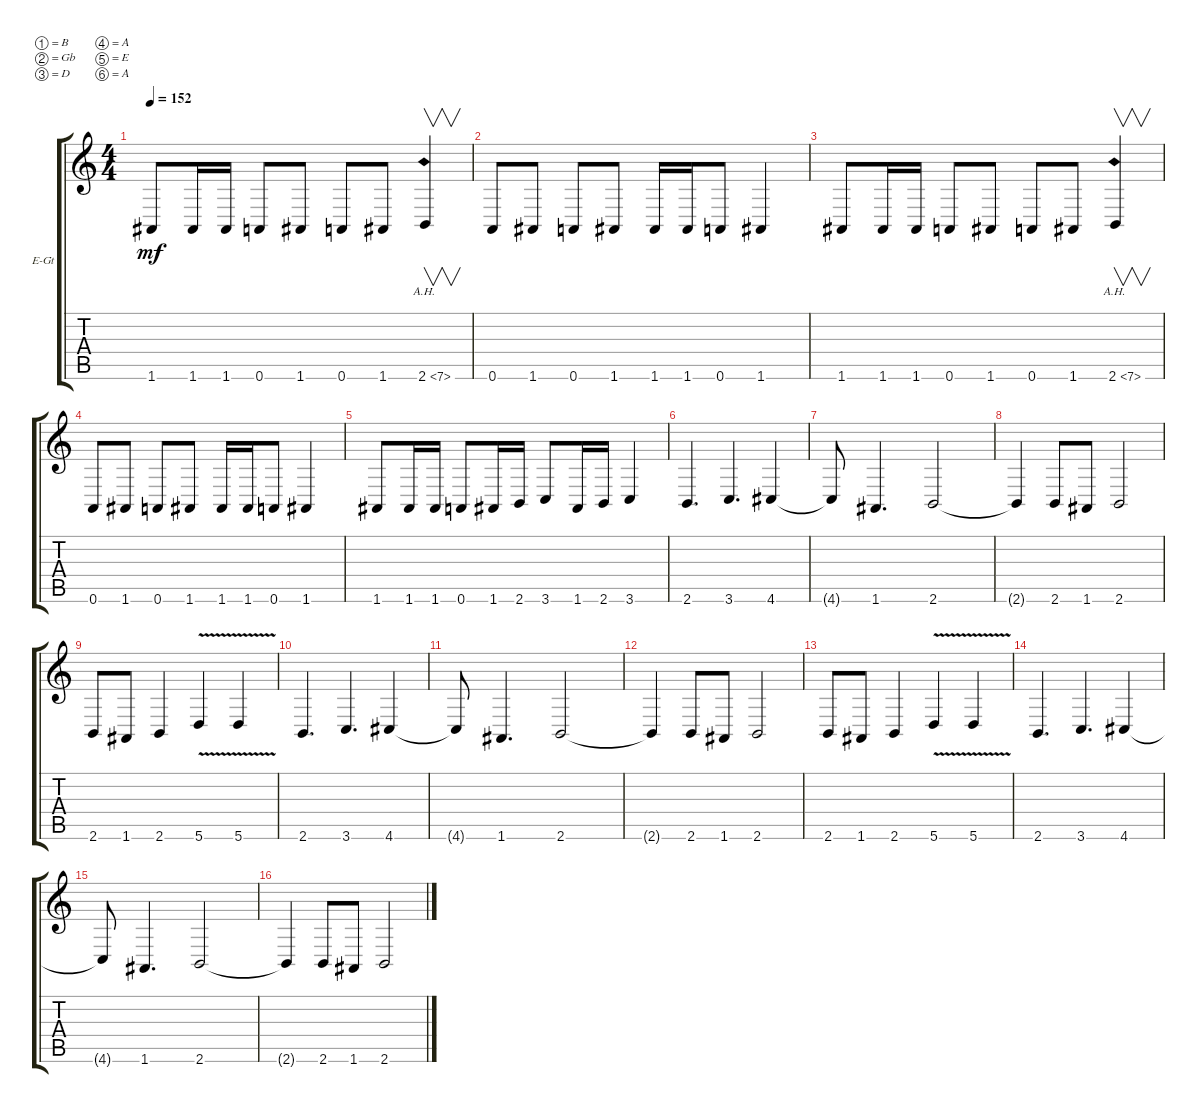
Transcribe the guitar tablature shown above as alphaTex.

\bracketExtendMode groupsimilarinstruments
\firstSystemTrackNameOrientation horizontal
\otherSystemsTrackNameOrientation horizontal
\track ("Guitar 1" "E-Gt") {instrument distortionguitar}
\staff {score tabs}
\tuning (B3 Gb3 D3 A2 E2 A1)
\ts (4 4)
\tempo 152
\clef g2
\ks c
1.6.8{dy mf} 1.6.16 1.6.16 0.6.8 1.6.8 0.6.8 1.6.8 2.6{ah 5}.4{v} |
0.6.8 1.6.8 0.6.8 1.6.8 1.6.16 1.6.16 0.6.8 1.6.4 |
1.6.8 1.6.16 1.6.16 0.6.8 1.6.8 0.6.8 1.6.8 2.6{ah 5}.4{v} |
0.6.8 1.6.8 0.6.8 1.6.8 1.6.16 1.6.16 0.6.8 1.6.4 |
1.6.8 1.6.16 1.6.16 0.6.8 1.6.16 2.6.16 3.6.8 1.6.16 2.6.16 3.6.4 |
2.6.4{d} 3.6.4{d} 4.6.4 |
4.6{t}.8 1.6.4{d} 2.6.2 |
2.6{t}.4 2.6.8 1.6.8 2.6.2 |
2.6.8 1.6.8 2.6.4 5.6{v}.4 5.6{v}.4 |
2.6.4{d} 3.6.4{d} 4.6.4 |
4.6{t}.8 1.6.4{d} 2.6.2 |
2.6{t}.4 2.6.8 1.6.8 2.6.2 |
2.6.8 1.6.8 2.6.4 5.6{v}.4 5.6{v}.4 |
2.6.4{d} 3.6.4{d} 4.6.4 |
4.6{t}.8 1.6.4{d} 2.6.2 |
2.6{t}.4 2.6.8 1.6.8 2.6.2
